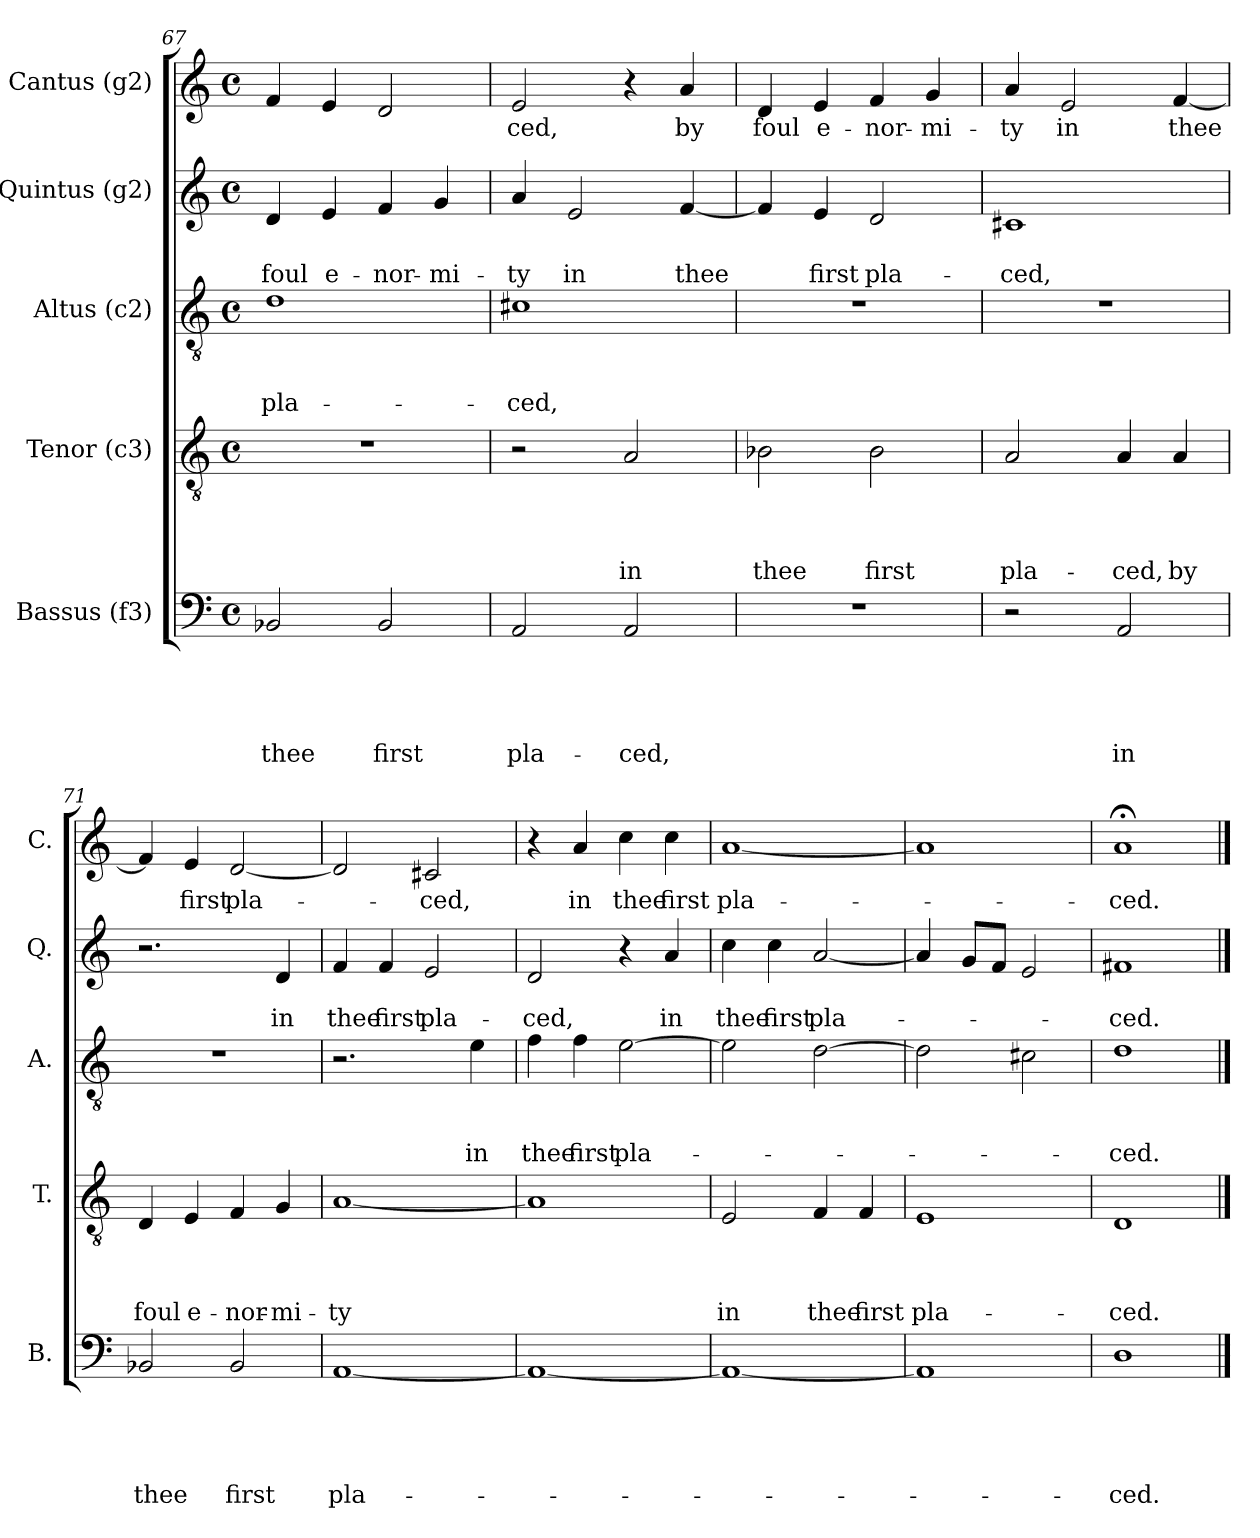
**kern	**text	**text	**text	**text	**text	**kern	**text	**text	**text	**text	**kern	**text	**text	**text	**kern	**text	**text	**kern	**text
*part5	*part5	*part5	*part5	*part5	*part5	*part4	*part4	*part4	*part4	*part4	*part3	*part3	*part3	*part3	*part2	*part2	*part2	*part1	*part1
*staff5	*staff5	*staff5	*staff5	*staff5	*staff5	*staff4	*staff4	*staff4	*staff4	*staff4	*staff3	*staff3	*staff3	*staff3	*staff2	*staff2	*staff2	*staff1	*staff1
*I"Bassus (f3)	*	*	*	*	*	*I"Tenor (c3)	*	*	*	*	*I"Altus (c2)	*	*	*	*I"Quintus (g2)	*	*	*I"Cantus (g2)	*
*I'B.	*	*	*	*	*	*I'T.	*	*	*	*	*I'A.	*	*	*	*I'Q.	*	*	*I'C.	*
*clefF4	*	*	*	*	*	*clefGv2	*	*	*	*	*clefGv2	*	*	*	*clefG2	*	*	*clefG2	*
*k[]	*	*	*	*	*	*k[]	*	*	*	*	*k[]	*	*	*	*k[]	*	*	*k[]	*
*C:	*	*	*	*	*	*C:	*	*	*	*	*C:	*	*	*	*C:	*	*	*C:	*
*M4/4	*	*	*	*	*	*M4/4	*	*	*	*	*M4/4	*	*	*	*M4/4	*	*	*M4/4	*
*met(c)	*	*	*	*	*	*met(c)	*	*	*	*	*met(c)	*	*	*	*met(c)	*	*	*met(c)	*
=67	=67	=67	=67	=67	=67	=67	=67	=67	=67	=67	=67	=67	=67	=67	=67	=67	=67	=67	=67
!	!	!	!	!	!LO:LY:b	!	!	!	!	!	!	!	!	!LO:LY:b	!	!	!LO:LY:b	!	!
2BB-X/	.	.	.	.	thee	1r	.	.	.	.	1d	.	.	pla-	4d/	.	foul	4f/	.
!	!	!	!	!	!	!	!	!	!	!	!	!	!	!	!	!	!LO:LY:b	!	!
.	.	.	.	.	.	.	.	.	.	.	.	.	.	.	4e/	.	e-	4e/	.
!	!	!	!	!	!LO:LY:b	!	!	!	!	!	!	!	!	!	!	!	!LO:LY:b	!	!
2BB-/	.	.	.	.	first	.	.	.	.	.	.	.	.	.	4f/	.	-nor-	2d/	.
!	!	!	!	!	!	!	!	!	!	!	!	!	!	!	!	!	!LO:LY:b:rj	!	!
.	.	.	.	.	.	.	.	.	.	.	.	.	.	.	4g/	.	-mi-	.	.
=68	=68	=68	=68	=68	=68	=68	=68	=68	=68	=68	=68	=68	=68	=68	=68	=68	=68	=68	=68
!	!	!	!	!	!LO:LY:b	!	!	!	!	!	!	!	!	!LO:LY:b	!	!	!LO:LY:b	!	!LO:LY:b
2AA/	.	.	.	.	pla-	2r	.	.	.	.	1c#X	.	.	-ced,	4a/	.	-ty	2e/	-ced,
!	!	!	!	!	!	!	!	!	!	!	!	!	!	!	!	!	!LO:LY:b	!	!
.	.	.	.	.	.	.	.	.	.	.	.	.	.	.	2e/	.	in	.	.
!	!	!	!	!	!LO:LY:b	!	!	!	!	!LO:LY:b	!	!	!	!	!	!	!	!	!
2AA/	.	.	.	.	-ced,	2A/	.	.	.	in	.	.	.	.	.	.	.	4r	.
!	!	!	!	!	!	!	!	!	!	!	!	!	!	!	!	!	!LO:LY:b	!	!LO:LY:b
.	.	.	.	.	.	.	.	.	.	.	.	.	.	.	[<4f/	.	thee	4a/	by
!!LO:LB:g=z
=69	=69	=69	=69	=69	=69	=69	=69	=69	=69	=69	=69	=69	=69	=69	=69	=69	=69	=69	=69
!	!	!	!	!	!	!	!	!	!	!LO:LY:b	!	!	!	!	!	!	!	!	!LO:LY:b
1r	.	.	.	.	.	2B-X\	.	.	.	thee	1r	.	.	.	4f/]	.	.	4d/	foul
!	!	!	!	!	!	!	!	!	!	!	!	!	!	!	!	!	!LO:LY:b	!	!LO:LY:b
.	.	.	.	.	.	.	.	.	.	.	.	.	.	.	4e/	.	first	4e/	e-
!	!	!	!	!	!	!	!	!	!	!LO:LY:b	!	!	!	!	!	!	!LO:LY:b	!	!LO:LY:b
.	.	.	.	.	.	2B-\	.	.	.	first	.	.	.	.	2d/	.	pla-	4f/	-nor-
!	!	!	!	!	!	!	!	!	!	!	!	!	!	!	!	!	!	!	!LO:LY:b
.	.	.	.	.	.	.	.	.	.	.	.	.	.	.	.	.	.	4g/	-mi-
=70	=70	=70	=70	=70	=70	=70	=70	=70	=70	=70	=70	=70	=70	=70	=70	=70	=70	=70	=70
!	!	!	!	!	!	!	!	!	!	!LO:LY:b	!	!	!	!	!	!	!LO:LY:b	!	!LO:LY:b
2r	.	.	.	.	.	2A/	.	.	.	pla-	1r	.	.	.	1c#X	.	-ced,	4a/	-ty
!	!	!	!	!	!	!	!	!	!	!	!	!	!	!	!	!	!	!	!LO:LY:b
.	.	.	.	.	.	.	.	.	.	.	.	.	.	.	.	.	.	2e/	in
!	!	!	!	!	!LO:LY:b	!	!	!	!	!LO:LY:b	!	!	!	!	!	!	!	!	!
2AA/	.	.	.	.	in	4A/	.	.	.	-ced,	.	.	.	.	.	.	.	.	.
!	!	!	!	!	!	!	!	!	!	!LO:LY:b	!	!	!	!	!	!	!	!	!LO:LY:b
.	.	.	.	.	.	4A/	.	.	.	by	.	.	.	.	.	.	.	[<4f/	thee
=71	=71	=71	=71	=71	=71	=71	=71	=71	=71	=71	=71	=71	=71	=71	=71	=71	=71	=71	=71
!	!	!	!	!	!LO:LY:b	!	!	!	!	!LO:LY:b	!	!	!	!	!	!	!	!	!
2BB-X/	.	.	.	.	thee	4D/	.	.	.	foul	1r	.	.	.	2.r	.	.	4f/]	.
!	!	!	!	!	!	!	!	!	!	!LO:LY:b	!	!	!	!	!	!	!	!	!LO:LY:b
.	.	.	.	.	.	4E/	.	.	.	e-	.	.	.	.	.	.	.	4e/	first
!	!	!	!	!	!LO:LY:b	!	!	!	!	!LO:LY:b	!	!	!	!	!	!	!	!	!LO:LY:b
2BB-/	.	.	.	.	first	4F/	.	.	.	-nor-	.	.	.	.	.	.	.	[<2d/	pla-
!	!	!	!	!	!	!	!	!	!	!LO:LY:b	!	!	!	!	!	!	!LO:LY:b	!	!
.	.	.	.	.	.	4G/	.	.	.	-mi-	.	.	.	.	4d/	.	in	.	.
=72	=72	=72	=72	=72	=72	=72	=72	=72	=72	=72	=72	=72	=72	=72	=72	=72	=72	=72	=72
!	!	!	!	!	!LO:LY:b	!	!	!	!	!LO:LY:b	!	!	!	!	!	!	!LO:LY:b	!	!
[<1AA	.	.	.	.	pla-	[<1A	.	.	.	-ty	2.r	.	.	.	4f/	.	thee	2d/]	.
!	!	!	!	!	!	!	!	!	!	!	!	!	!	!	!	!	!LO:LY:b	!	!
.	.	.	.	.	.	.	.	.	.	.	.	.	.	.	4f/	.	first	.	.
!	!	!	!	!	!	!	!	!	!	!	!	!	!	!	!	!	!LO:LY:b	!	!LO:LY:b
.	.	.	.	.	.	.	.	.	.	.	.	.	.	.	2e/	.	pla-	2c#X/	-ced,
!	!	!	!	!	!	!	!	!	!	!	!	!	!	!LO:LY:b	!	!	!	!	!
.	.	.	.	.	.	.	.	.	.	.	4e\	.	.	in	.	.	.	.	.
!!LO:LB:g=z
=73	=73	=73	=73	=73	=73	=73	=73	=73	=73	=73	=73	=73	=73	=73	=73	=73	=73	=73	=73
!	!	!	!	!	!	!	!	!	!	!	!	!	!	!LO:LY:b	!	!	!LO:LY:b	!	!
1AA_	.	.	.	.	.	1A]	.	.	.	.	4f\	.	.	thee	2d/	.	-ced,	4r	.
!	!	!	!	!	!	!	!	!	!	!	!	!	!	!LO:LY:b	!	!	!	!	!LO:LY:b
.	.	.	.	.	.	.	.	.	.	.	4f\	.	.	first	.	.	.	4a/	in
!	!	!	!	!	!	!	!	!	!	!	!	!	!	!LO:LY:b	!	!	!	!	!LO:LY:b
.	.	.	.	.	.	.	.	.	.	.	[>2e\	.	.	pla-	4r	.	.	4cc\	thee
!	!	!	!	!	!	!	!	!	!	!	!	!	!	!	!	!	!LO:LY:b	!	!LO:LY:b
.	.	.	.	.	.	.	.	.	.	.	.	.	.	.	4a/	.	in	4cc\	first
=74	=74	=74	=74	=74	=74	=74	=74	=74	=74	=74	=74	=74	=74	=74	=74	=74	=74	=74	=74
!	!	!	!	!	!	!	!	!	!	!LO:LY:b	!	!	!	!	!	!	!LO:LY:b	!	!LO:LY:b
1AA_	.	.	.	.	.	2E/	.	.	.	in	2e\]	.	.	.	4cc\	.	thee	[<1a	pla-
!	!	!	!	!	!	!	!	!	!	!	!	!	!	!	!	!	!LO:LY:b	!	!
.	.	.	.	.	.	.	.	.	.	.	.	.	.	.	4cc\	.	first	.	.
!	!	!	!	!	!	!	!	!	!	!LO:LY:b	!	!	!	!	!	!	!LO:LY:b	!	!
.	.	.	.	.	.	4F/	.	.	.	thee	[>2d\	.	.	.	[<2a/	.	pla-	.	.
!	!	!	!	!	!	!	!	!	!	!LO:LY:b	!	!	!	!	!	!	!	!	!
.	.	.	.	.	.	4F/	.	.	.	first	.	.	.	.	.	.	.	.	.
=75	=75	=75	=75	=75	=75	=75	=75	=75	=75	=75	=75	=75	=75	=75	=75	=75	=75	=75	=75
!	!	!	!	!	!	!	!	!	!	!LO:LY:b	!	!	!	!	!	!	!	!	!
1AA]	.	.	.	.	.	1E	.	.	.	pla-	2d\]	.	.	.	4a/]	.	.	1a]	.
.	.	.	.	.	.	.	.	.	.	.	.	.	.	.	8g/L	.	.	.	.
.	.	.	.	.	.	.	.	.	.	.	.	.	.	.	8f/J	.	.	.	.
.	.	.	.	.	.	.	.	.	.	.	2c#X\	.	.	.	2e/	.	.	.	.
=76	=76	=76	=76	=76	=76	=76	=76	=76	=76	=76	=76	=76	=76	=76	=76	=76	=76	=76	=76
!	!	!	!	!	!LO:LY:b	!	!	!	!	!LO:LY:b	!	!	!	!LO:LY:b	!	!	!LO:LY:b	!	!LO:LY:b
1D	.	.	.	.	-ced.	1D	.	.	.	-ced.	1d	.	.	-ced.	1f#X	.	-ced.	1a;	-ced.
==	==	==	==	==	==	==	==	==	==	==	==	==	==	==	==	==	==	==	==
*-	*-	*-	*-	*-	*-	*-	*-	*-	*-	*-	*-	*-	*-	*-	*-	*-	*-	*-	*-
